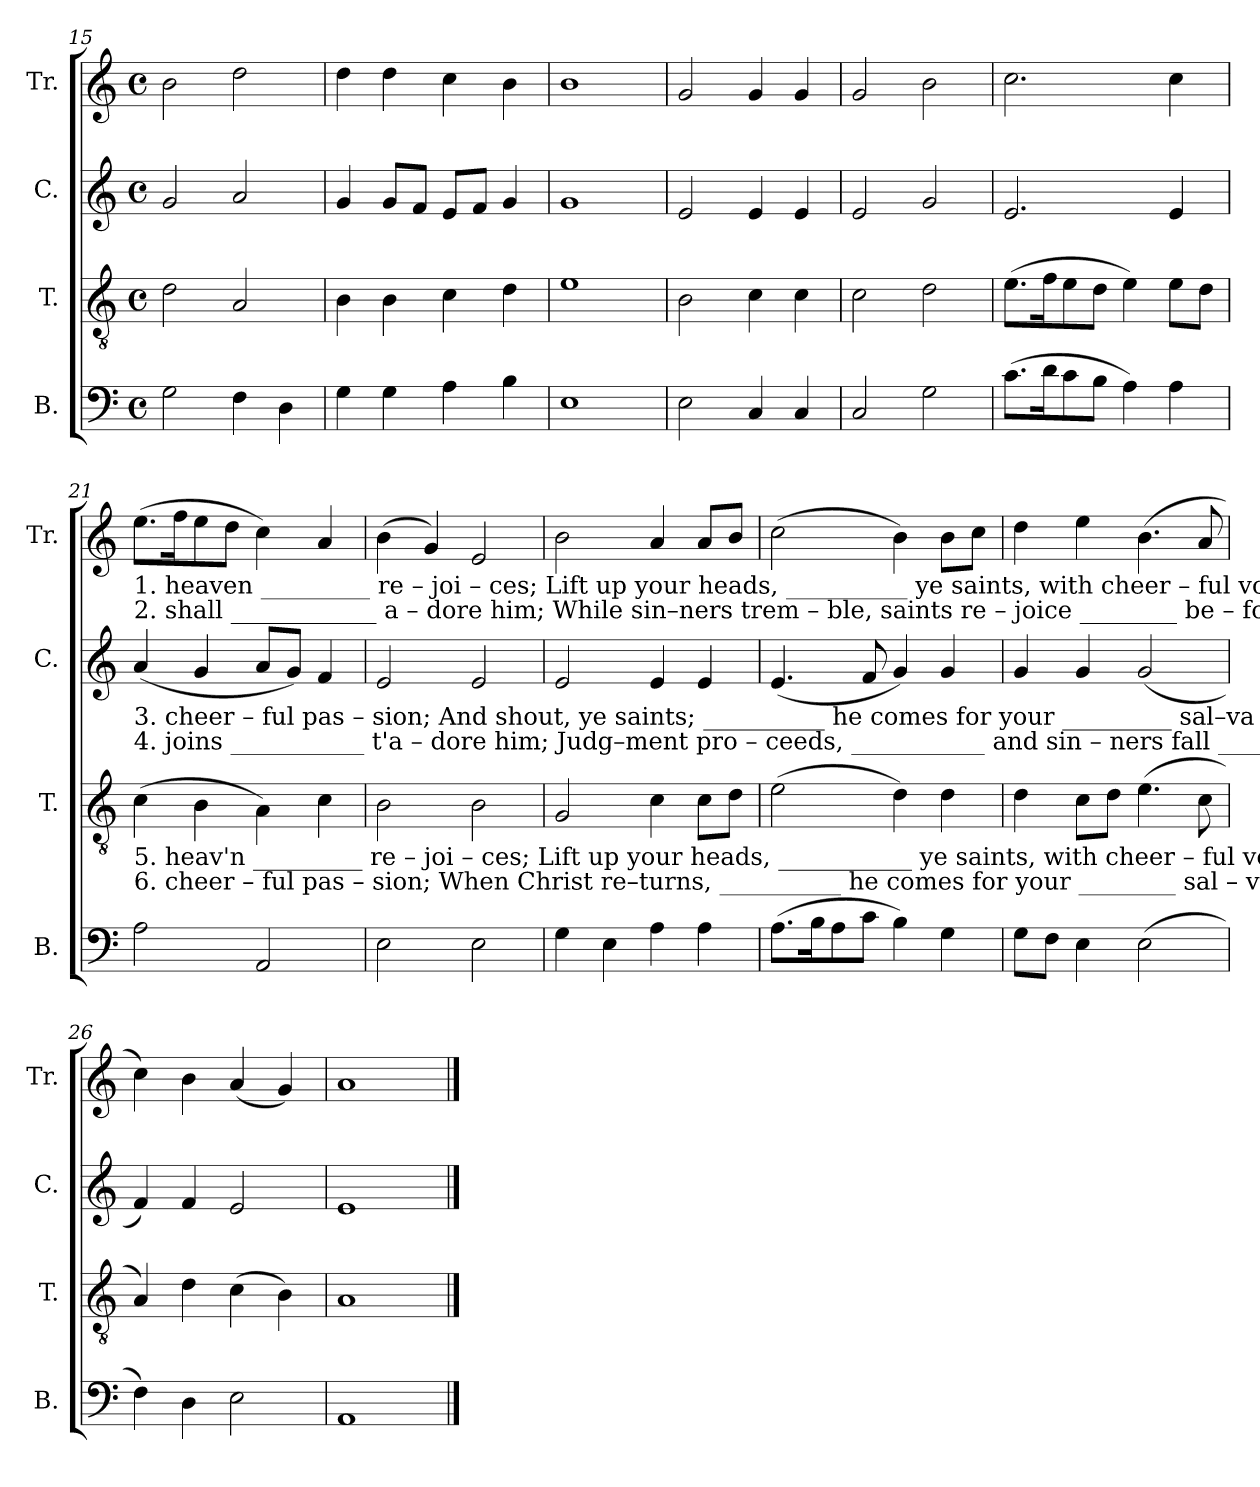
**kern	**kern	**kern	**kern
*part4	*part3	*part2	*part1
*staff4	*staff3	*staff2	*staff1
*I"B.	*I"T.	*I"C.	*I"Tr.
*I'B.	*I'T.	*I'C.	*I'Tr.
*clefF4	*clefGv2	*clefG2	*clefG2
*k[]	*k[]	*k[]	*k[]
*M4/4	*M4/4	*M4/4	*M4/4
*met(c)	*met(c)	*met(c)	*met(c)
=15	=15	=15	=15
2G\	2d\	2g/	2b\
4F\	2A/	2a/	2dd\
4D\	.	.	.
=16	=16	=16	=16
4G\	4B\	4g/	4dd\
4G\	4B\	8g/L	4dd\
.	.	8f/J	.
4A\	4c\	8e/L	4cc\
.	.	8f/J	.
4B\	4d\	4g/	4b\
=17	=17	=17	=17
1E	1e	1g	1b
=18	=18	=18	=18
2E\	2B\	2e/	2g/
4C/	4c\	4e/	4g/
4C/	4c\	4e/	4g/
=19	=19	=19	=19
2C/	2c\	2e/	2g/
2G\	2d\	2g/	2b\
=20	=20	=20	=20
(8.c\L	(8.e\L	2.e/	2.cc\
16d\K	16f\K	.	.
8c\	8e\	.	.
8B\J	8d\J	.	.
4A\)	4e\)	.	.
4A\	8e\L	4e/	4cc\
.	8d\J	.	.
!!LO:LB:g=z
=21	=21	=21	=21
!	!	!	!LO:TX:b:t=1. heaven _________  re –  joi  –   ces;      Lift         up   your  heads, __________  ye         saints,  with cheer      –       ful   voi   –    ces.
!	!	!	!LO:TX:b:t=2. shall ____________ a  –  dore    him;    While    sin–ners  trem           –             ble,       saints   re  – joice ________ be – fore      him.
!	!	!LO:TX:b:t=3. cheer           –           ful       pas – sion;   And  shout,  ye       saints; __________  he       comes  for    your _________  sal–va    –    tion.	!
!	!	!LO:TX:b:t=4. joins ___________  t'a   –   dore  him;    Judg–ment  pro – ceeds, ___________ and     sin  –  ners   fall __________  be – fore      him.	!
!	!LO:TX:b:t=5. heav'n _________   re  – joi  –   ces;       Lift       up   your  heads, ___________ ye       saints,  with cheer       –        ful   voi    –    ces.	!	!
!	!LO:TX:b:t=6. cheer           –            ful    pas – sion;    When  Christ  re–turns, __________    he     comes    for    your ________   sal – va   –     tion.	!	!
2A\	(4c\	(4a/	(8.ee\L
.	.	.	16ff\K
.	4B\	4g/	8ee\
.	.	.	8dd\J
2AA/	4A\)	8a/L	4cc\)
.	.	8g/J)	.
.	4c\	4f/	4a/
=22	=22	=22	=22
2E\	2B\	2e/	(4b\
.	.	.	4g/)
2E\	2B\	2e/	2e/
=23	=23	=23	=23
4G\	2G/	2e/	2b\
4E\	.	.	.
4A\	4c\	4e/	4a/
4A\	8c\L	4e/	8a/L
.	8d\J	.	8b/J
=24	=24	=24	=24
(8.A\L	(2e\	(4.e/	(2cc\
16B\K	.	.	.
8A\	.	.	.
8c\J	.	8f/	.
4B\)	4d\)	4g/)	4b\)
4G\	4d\	4g/	8b\L
.	.	.	8cc\J
=25	=25	=25	=25
8G\L	4d\	4g/	4dd\
8F\J	.	.	.
4E\	8c\L	4g/	4ee\
.	8d\J	.	.
(2E\	(4.e\	(2g/	(4.b\
.	8c\	.	8a/
=26	=26	=26	=26
4F\)	4A/)	4f/)	4cc\)
4D\	4d\	4f/	4b\
2E\	(4c\	2e/	(4a/
.	4B\)	.	4g/)
=27	=27	=27	=27
1AA	1A	1e	1a
==	==	==	==
*-	*-	*-	*-
